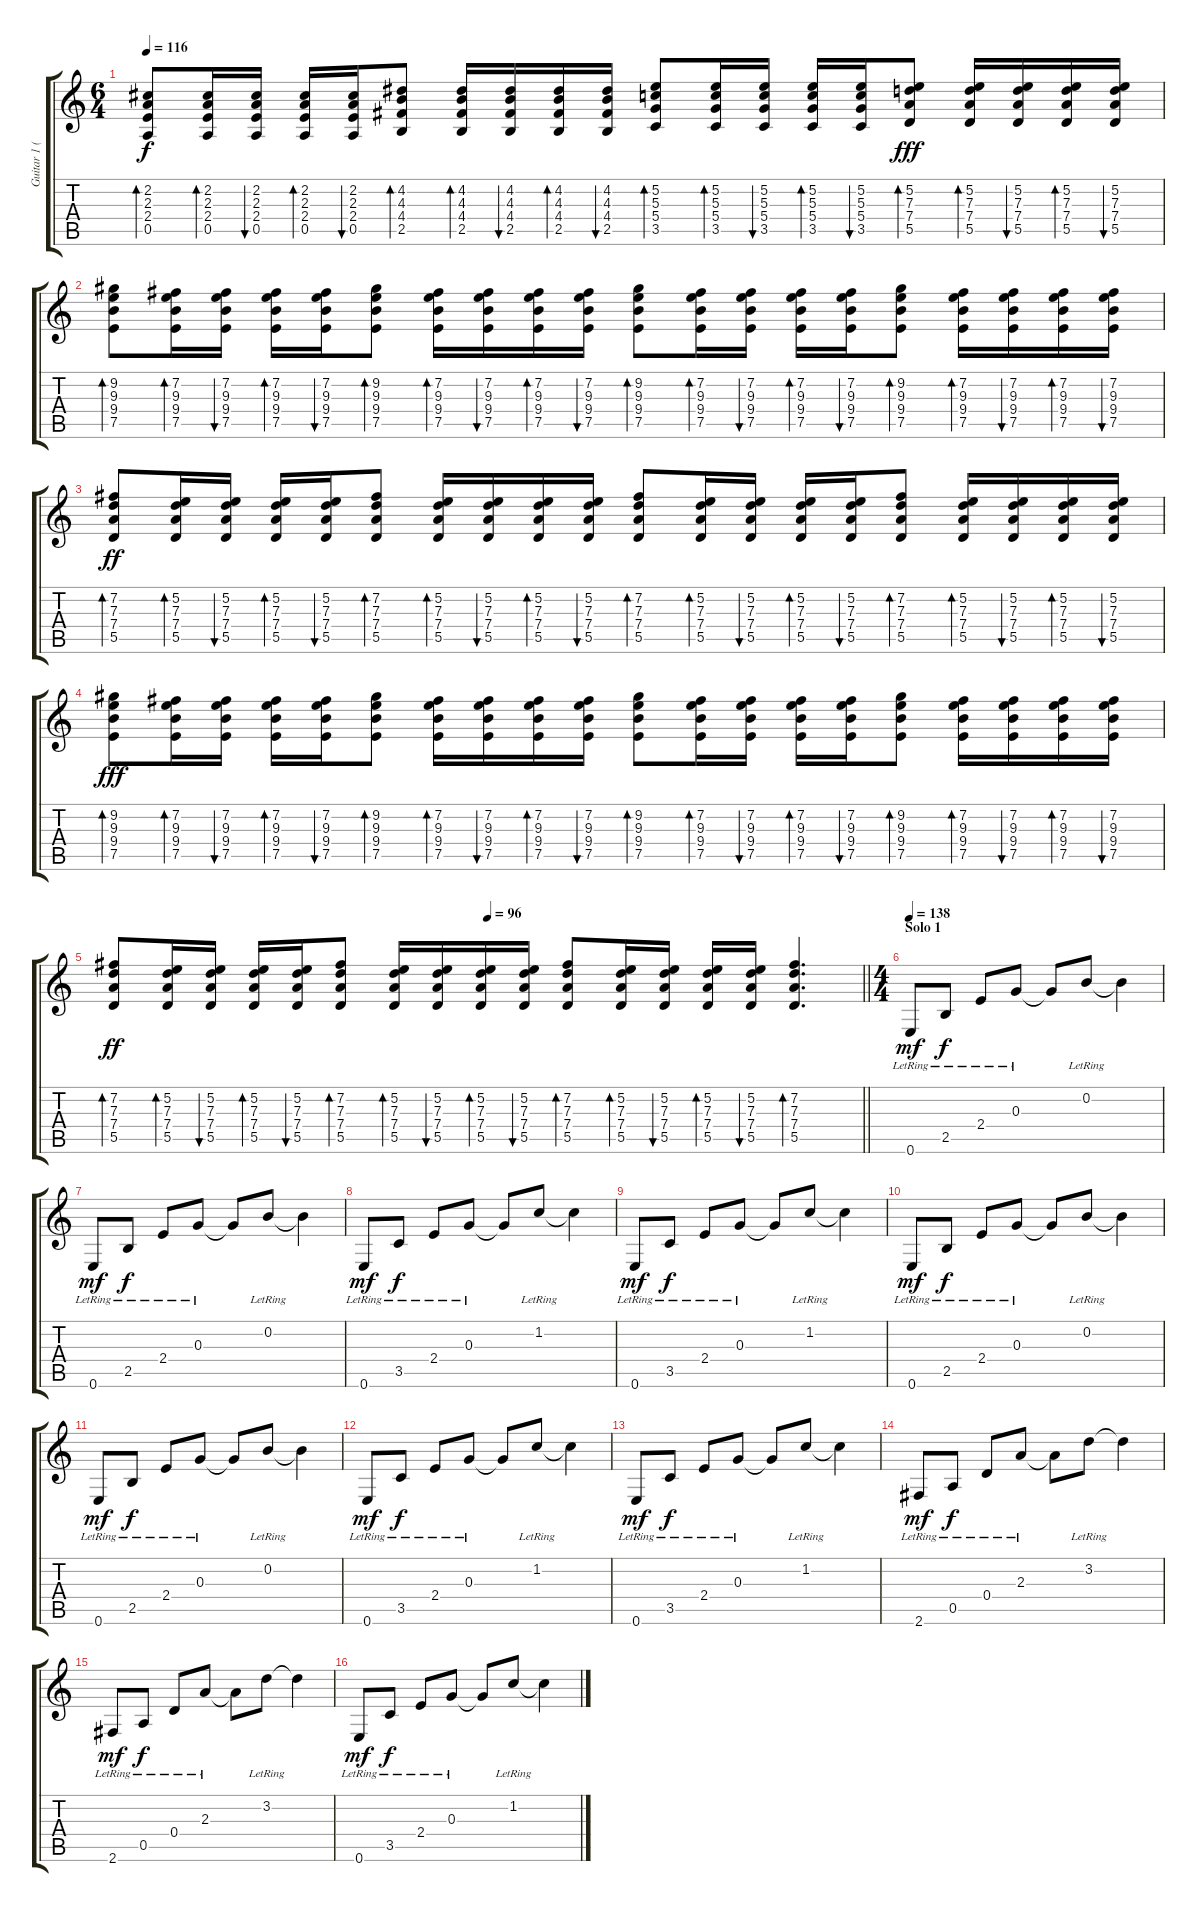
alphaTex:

\track ("Guitar 1 (clean)" "Guitar 1 (") {instrument acousticguitarsteel}
\staff {score tabs}
\tuning (E4 B3 G3 D3 A2 E2) {hide}
\ts (6 4)
\tempo 116
\clef g2
\ks c
(2.2 2.3 2.4 0.5).8{bd 60 dy f} (2.2 2.3 2.4 0.5).16{bd 60} (2.2 2.3 2.4 0.5).16{bu 60} (2.2 2.3 2.4 0.5).16{bd 60} (2.2 2.3 2.4 0.5).16{bu 60} (4.2 4.3 4.4 2.5).8{bd 60} (4.2 4.3 4.4 2.5).16{bd 60} (4.2 4.3 4.4 2.5).16{bu 60} (4.2 4.3 4.4 2.5).16{bd 60} (4.2 4.3 4.4 2.5).16{bu 60} (5.2 5.3 5.4 3.5).8{bd 60} (5.2 5.3 5.4 3.5).16{bd 60} (5.2 5.3 5.4 3.5).16{bu 60} (5.2 5.3 5.4 3.5).16{bd 60} (5.2 5.3 5.4 3.5).16{bu 60} (5.2 7.3 7.4 5.5).8{bd 60 dy fff} (5.2 7.3 7.4 5.5).16{bd 60} (5.2 7.3 7.4 5.5).16{bu 60} (5.2 7.3 7.4 5.5).16{bd 30} (5.2 7.3 7.4 5.5).16{bu 30} |
(9.2 9.3 9.4 7.5).8{bd 60 volume 8} (7.2 9.3 9.4 7.5).16{bd 60} (7.2 9.3 9.4 7.5).16{bu 60} (7.2 9.3 9.4 7.5).16{bd 60} (7.2 9.3 9.4 7.5).16{bu 60} (9.2 9.3 9.4 7.5).8{bd 60} (7.2 9.3 9.4 7.5).16{bd 60} (7.2 9.3 9.4 7.5).16{bu 60} (7.2 9.3 9.4 7.5).16{bd 60} (7.2 9.3 9.4 7.5).16{bu 60} (9.2 9.3 9.4 7.5).8{bd 60} (7.2 9.3 9.4 7.5).16{bd 60} (7.2 9.3 9.4 7.5).16{bu 60} (7.2 9.3 9.4 7.5).16{bd 60} (7.2 9.3 9.4 7.5).16{bu 60} (9.2 9.3 9.4 7.5).8{bd 60} (7.2 9.3 9.4 7.5).16{bd 60} (7.2 9.3 9.4 7.5).16{bu 60} (7.2 9.3 9.4 7.5).16{bd 30} (7.2 9.3 9.4 7.5).16{bu 30} |
(7.2 7.3 7.4 5.5).8{bd 60 dy ff} (5.2 7.3 7.4 5.5).16{bd 60} (5.2 7.3 7.4 5.5).16{bu 60} (5.2 7.3 7.4 5.5).16{bd 60} (5.2 7.3 7.4 5.5).16{bu 60} (7.2 7.3 7.4 5.5).8{bd 60} (5.2 7.3 7.4 5.5).16{bd 60} (5.2 7.3 7.4 5.5).16{bu 60} (5.2 7.3 7.4 5.5).16{bd 60} (5.2 7.3 7.4 5.5).16{bu 60} (7.2 7.3 7.4 5.5).8{bd 60} (5.2 7.3 7.4 5.5).16{bd 120} (5.2 7.3 7.4 5.5).16{bu 120} (5.2 7.3 7.4 5.5).16{bd 120} (5.2 7.3 7.4 5.5).16{bu 120} (7.2 7.3 7.4 5.5).8{bd 120} (5.2 7.3 7.4 5.5).16{bd 120} (5.2 7.3 7.4 5.5).16{bu 120} (5.2 7.3 7.4 5.5).16{bd 30} (5.2 7.3 7.4 5.5).16{bu 30} |
(9.2 9.3 9.4 7.5).8{bd 60 dy fff} (7.2 9.3 9.4 7.5).16{bd 60} (7.2 9.3 9.4 7.5).16{bu 60} (7.2 9.3 9.4 7.5).16{bd 60} (7.2 9.3 9.4 7.5).16{bu 60} (9.2 9.3 9.4 7.5).8{bd 60} (7.2 9.3 9.4 7.5).16{bd 60} (7.2 9.3 9.4 7.5).16{bu 60} (7.2 9.3 9.4 7.5).16{bd 60} (7.2 9.3 9.4 7.5).16{bu 60} (9.2 9.3 9.4 7.5).8{bd 60} (7.2 9.3 9.4 7.5).16{bd 60} (7.2 9.3 9.4 7.5).16{bu 60} (7.2 9.3 9.4 7.5).16{bd 60} (7.2 9.3 9.4 7.5).16{bu 60} (9.2 9.3 9.4 7.5).8{bd 60} (7.2 9.3 9.4 7.5).16{bd 60} (7.2 9.3 9.4 7.5).16{bu 60} (7.2 9.3 9.4 7.5).16{bd 30} (7.2 9.3 9.4 7.5).16{bu 30} |
\tempo (96 0.5)
\barLineRight lightlight
(7.2 7.3 7.4 5.5).8{bd 60 dy ff} (5.2 7.3 7.4 5.5).16{bd 60} (5.2 7.3 7.4 5.5).16{bu 60} (5.2 7.3 7.4 5.5).16{bd 60} (5.2 7.3 7.4 5.5).16{bu 60} (7.2 7.3 7.4 5.5).8{bd 60} (5.2 7.3 7.4 5.5).16{bd 60} (5.2 7.3 7.4 5.5).16{bu 60} (5.2 7.3 7.4 5.5).16{bd 60} (5.2 7.3 7.4 5.5).16{bu 60} (7.2 7.3 7.4 5.5).8{bd 60} (5.2 7.3 7.4 5.5).16{bd 120} (5.2 7.3 7.4 5.5).16{bu 120} (5.2 7.3 7.4 5.5).16{bd 120} (5.2 7.3 7.4 5.5).16{bu 120} (7.2 7.3 7.4 5.5).4{d bd 120} |
\ts (4 4)
\section ("" "Solo 1")
\tempo 138
0.6{lr}.8{dy mf volume 10} 2.5{lr}.8{dy f} 2.4{lr}.8 0.3{lr}.8 0.3{t}.8 0.2{lr}.8 0.2{t}.4 |
0.6{lr}.8{dy mf} 2.5{lr}.8{dy f} 2.4{lr}.8 0.3{lr}.8 0.3{t}.8 0.2{lr}.8 0.2{t}.4 |
0.6{lr}.8{dy mf} 3.5{lr}.8{dy f} 2.4{lr}.8 0.3{lr}.8 0.3{t}.8 1.2{lr}.8 1.2{t}.4 |
0.6{lr}.8{dy mf} 3.5{lr}.8{dy f} 2.4{lr}.8 0.3{lr}.8 0.3{t}.8 1.2{lr}.8 1.2{t}.4 |
0.6{lr}.8{dy mf} 2.5{lr}.8{dy f} 2.4{lr}.8 0.3{lr}.8 0.3{t}.8 0.2{lr}.8 0.2{t}.4 |
0.6{lr}.8{dy mf} 2.5{lr}.8{dy f} 2.4{lr}.8 0.3{lr}.8 0.3{t}.8 0.2{lr}.8 0.2{t}.4 |
0.6{lr}.8{dy mf} 3.5{lr}.8{dy f} 2.4{lr}.8 0.3{lr}.8 0.3{t}.8 1.2{lr}.8 1.2{t}.4 |
0.6{lr}.8{dy mf} 3.5{lr}.8{dy f} 2.4{lr}.8 0.3{lr}.8 0.3{t}.8 1.2{lr}.8 1.2{t}.4 |
2.6{lr}.8{dy mf} 0.5{lr}.8{dy f} 0.4{lr}.8 2.3{lr}.8 2.3{t}.8 3.2{lr}.8 3.2{t}.4 |
2.6{lr}.8{dy mf} 0.5{lr}.8{dy f} 0.4{lr}.8 2.3{lr}.8 2.3{t}.8 3.2{lr}.8 3.2{t}.4 |
0.6{lr}.8{dy mf} 3.5{lr}.8{dy f} 2.4{lr}.8 0.3{lr}.8 0.3{t}.8 1.2{lr}.8 1.2{t}.4
